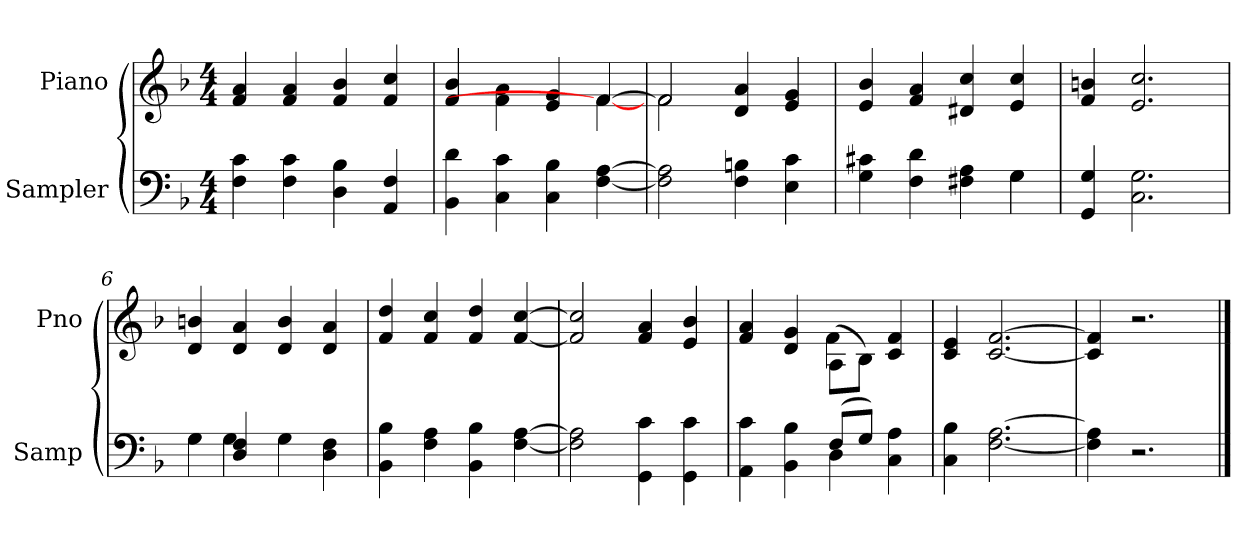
**kern	**kern
*part2	*part1
*staff2	*staff1
*I"Sampler	*I"Piano
*I'Samp	*I'Pno
*clefF4	*clefG2
*k[b-]	*k[b-]
*F:	*F:
*M4/4	*M4/4
=1	=1
4F 4c	4f 4a
4F 4c	4f 4a
4D 4B-	4f 4b-
4AA 4F	4f 4cc
=2	=2
*	*^
4BB- 4d	4f 4b-	2.ryy
4C 4c	4f\ 4a\	.
4C 4B-	4e 4g	.
[4F\ [4A\	[4f/	4f_
=3	=3	=3
2F] 2A]	2f/]	2f
4F 4Bn	4d 4a	2ryy
4E 4c	4e 4g	.
*	*v	*v
=4	=4
*^	*
4G 4c#X	2.ryy	4e 4b-
4F 4d	.	4f 4a
4F#X 4A	.	4d#X 4cc
4G\	4G	4e 4cc
*v	*v	*
=5	=5
4GG 4G	4f 4bn
2.C 2.G	2.e 2.cc
=6	=6
*^	*
4G\	4G	4d 4bn
4D 4F	4G	4d 4a
4G\	2ryy	4d 4b
4D 4F	.	4d 4a
*v	*v	*
=7	=7
4BB- 4B-	4f 4dd
4F 4A	4f 4cc
4BB- 4B-	4f 4dd
[4F\ [4A\	[4f/ [4cc/
=8	=8
2F] 2A]	2f] 2cc]
4GG 4c	4f 4a
4GG 4c	4e 4b-
=9	=9
*^	*^
4AA 4c	2ryy	4f 4a	2ryy
4BB- 4B-	.	4d 4g	.
(8F/L	4D	(8A\L	4f
8G/J)	.	8B-\J)	.
4C 4A	4ryy	4c 4f	4ryy
*v	*v	*	*
*	*v	*v
=10	=10
4C 4B-	4c 4e
[2.F\ [2.A\	[2.c/ [2.f/
=11	=11
4F] 4A]	4c] 4f]
2.r	2.r
==	==
*-	*-
